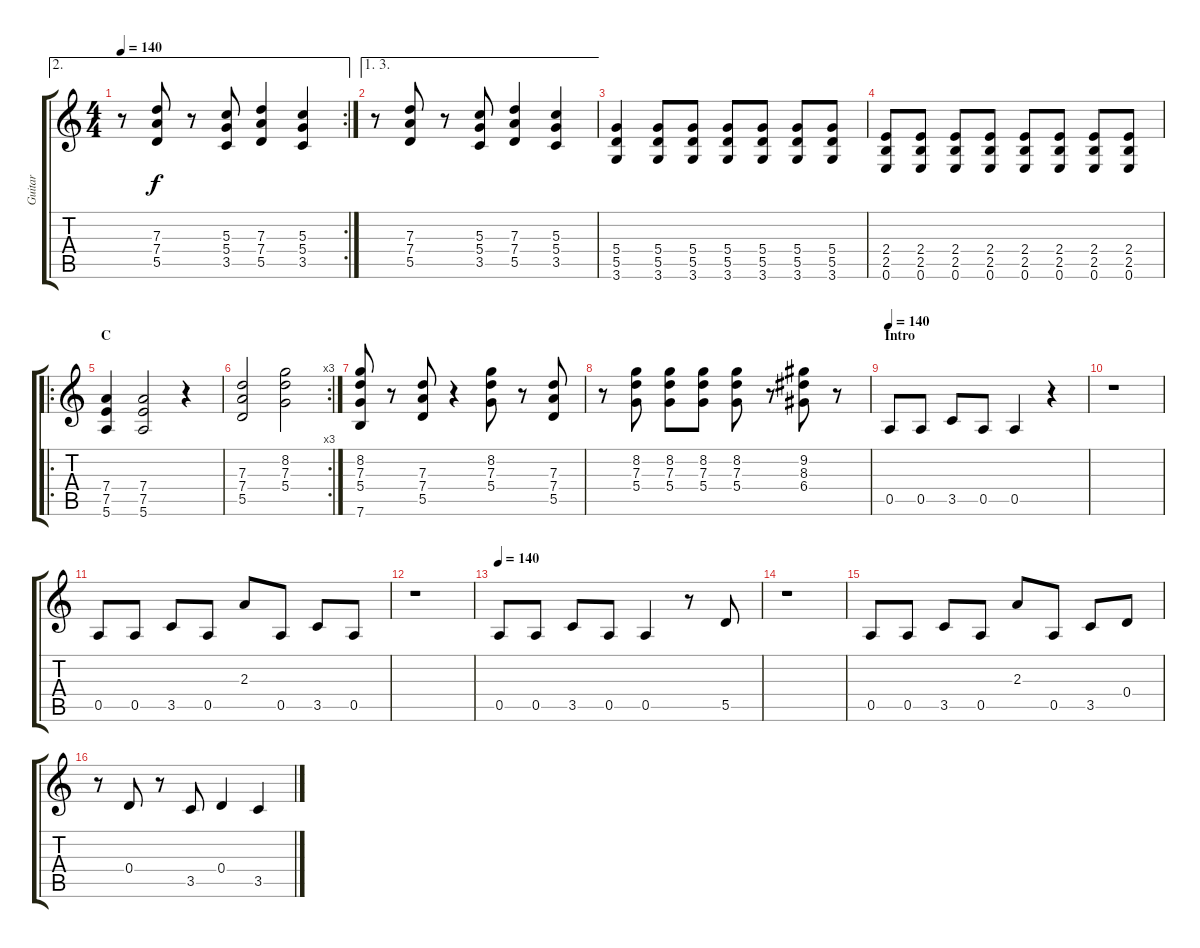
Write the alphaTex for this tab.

\track ("Guitar" "Guitar") {instrument overdrivenguitar}
\staff {score tabs}
\tuning (E4 B3 G3 D3 A2 E2) {hide}
\ae 2
\rc 2
\ts (4 4)
\tempo 140
\clef g2
\ks c
r.8{dy f} (7.3 7.4 5.5).8 r.8 (5.3 5.4 3.5).8 (7.3 7.4 5.5).4 (5.3 5.4 3.5).4 |
\ae (1 3)
r.8 (7.3 7.4 5.5).8 r.8 (5.3 5.4 3.5).8 (7.3 7.4 5.5).4 (5.3 5.4 3.5).4 |
(5.4 5.5 3.6).4 (5.4 5.5 3.6).8 (5.4 5.5 3.6).8 (5.4 5.5 3.6).8 (5.4 5.5 3.6).8 (5.4 5.5 3.6).8 (5.4 5.5 3.6).8 |
(2.4 2.5 0.6).8 (2.4 2.5 0.6).8 (2.4 2.5 0.6).8 (2.4 2.5 0.6).8 (2.4 2.5 0.6).8 (2.4 2.5 0.6).8 (2.4 2.5 0.6).8 (2.4 2.5 0.6).8 |
\ro
\section ("" "C")
(7.4 7.5 5.6).4 (7.4 7.5 5.6).2 r.4 |
\rc 3
(7.3 7.4 5.5).2 (8.2 7.3 5.4).2 |
(8.2 7.3 5.4 7.6).8 r.8 (7.3 7.4 5.5).8 r.4 (8.2 7.3 5.4).8 r.8 (7.3 7.4 5.5).8 |
r.8 (8.2 7.3 5.4).8 (8.2 7.3 5.4).8 (8.2 7.3 5.4).8 (8.2 7.3 5.4).8 r.8 (9.2 8.3 6.4).8 r.8 |
\section ("" "Intro")
\tempo 140
0.5.8 0.5.8 3.5.8 0.5.8 0.5.4 r.4 |
r.1 |
0.5.8 0.5.8 3.5.8 0.5.8 2.3.8 0.5.8 3.5.8 0.5.8 |
r.1 |
\tempo 140
0.5.8 0.5.8 3.5.8 0.5.8 0.5.4 r.8 5.5.8 |
r.1 |
0.5.8 0.5.8 3.5.8 0.5.8 2.3.8 0.5.8 3.5.8 0.4.8 |
r.8 0.4.8 r.8 3.5.8 0.4.4 3.5.4
